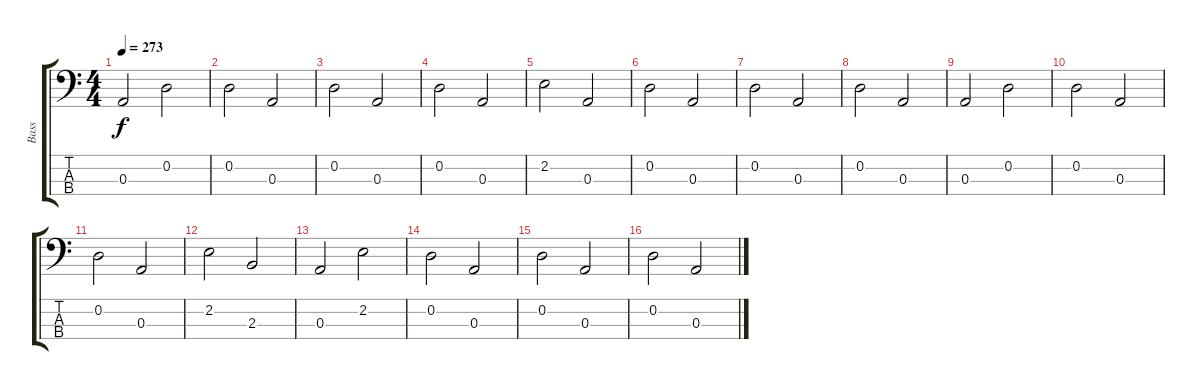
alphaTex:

\track ("Bass" "Bass") {instrument electricbassfinger}
\staff {score tabs}
\tuning (G2 D2 A1 E1) {hide}
\ts (4 4)
\tempo 273
\clef f4
\ks c
0.3.2{dy f} 0.2.2 |
0.2.2 0.3.2 |
0.2.2 0.3.2 |
0.2.2 0.3.2 |
2.2.2 0.3.2 |
0.2.2 0.3.2 |
0.2.2 0.3.2 |
0.2.2 0.3.2 |
0.3.2 0.2.2 |
0.2.2 0.3.2 |
0.2.2 0.3.2 |
2.2.2 2.3.2 |
0.3.2 2.2.2 |
0.2.2 0.3.2 |
0.2.2 0.3.2 |
0.2.2 0.3.2
